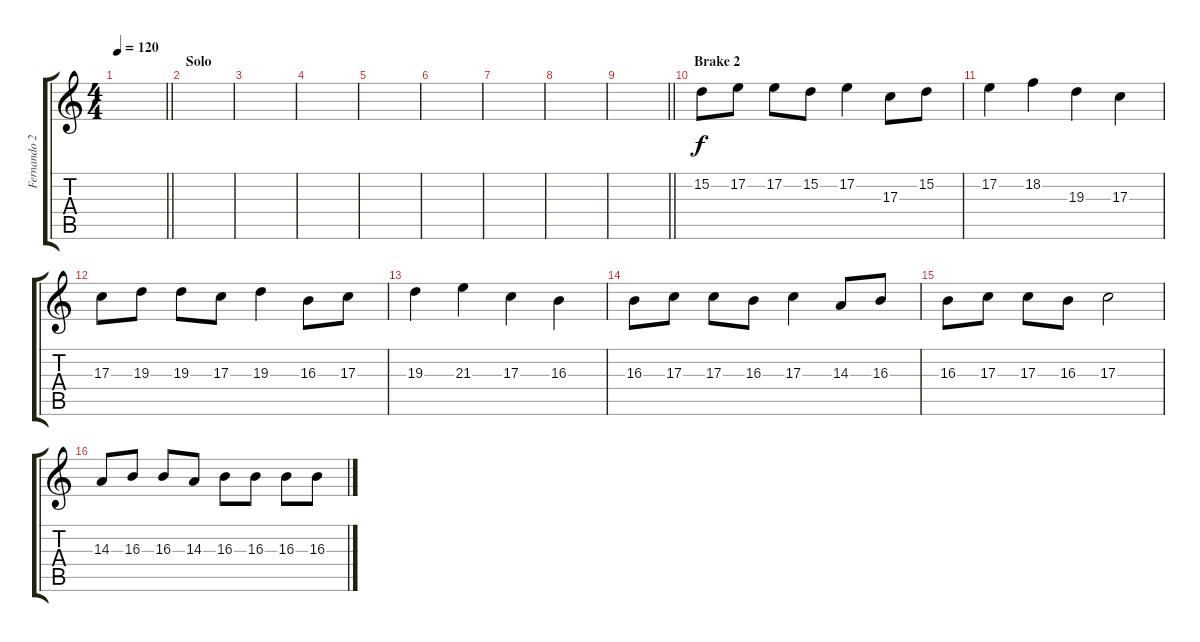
\track ("Fernando 2" "Fernando 2") {instrument stringensemble1}
\staff {score tabs}
\tuning (E4 B3 G3 D3 A2 E2) {hide}
\ts (4 4)
\tempo 120
\clef g2
\barLineRight lightlight
\ks c
|
\section ("" "Solo")
|
|
|
|
|
|
|
\barLineRight lightlight
|
\section ("" "Brake 2")
15.2.8 17.2.8 17.2.8 15.2.8 17.2.4 17.3.8 15.2.8 |
17.2.4 18.2.4 19.3.4 17.3.4 |
17.3.8 19.3.8 19.3.8 17.3.8 19.3.4 16.3.8 17.3.8 |
19.3.4 21.3.4 17.3.4 16.3.4 |
16.3.8 17.3.8 17.3.8 16.3.8 17.3.4 14.3.8 16.3.8 |
16.3.8 17.3.8 17.3.8 16.3.8 17.3.2 |
14.3.8 16.3.8 16.3.8 14.3.8 16.3.8 16.3.8 16.3.8 16.3.8
